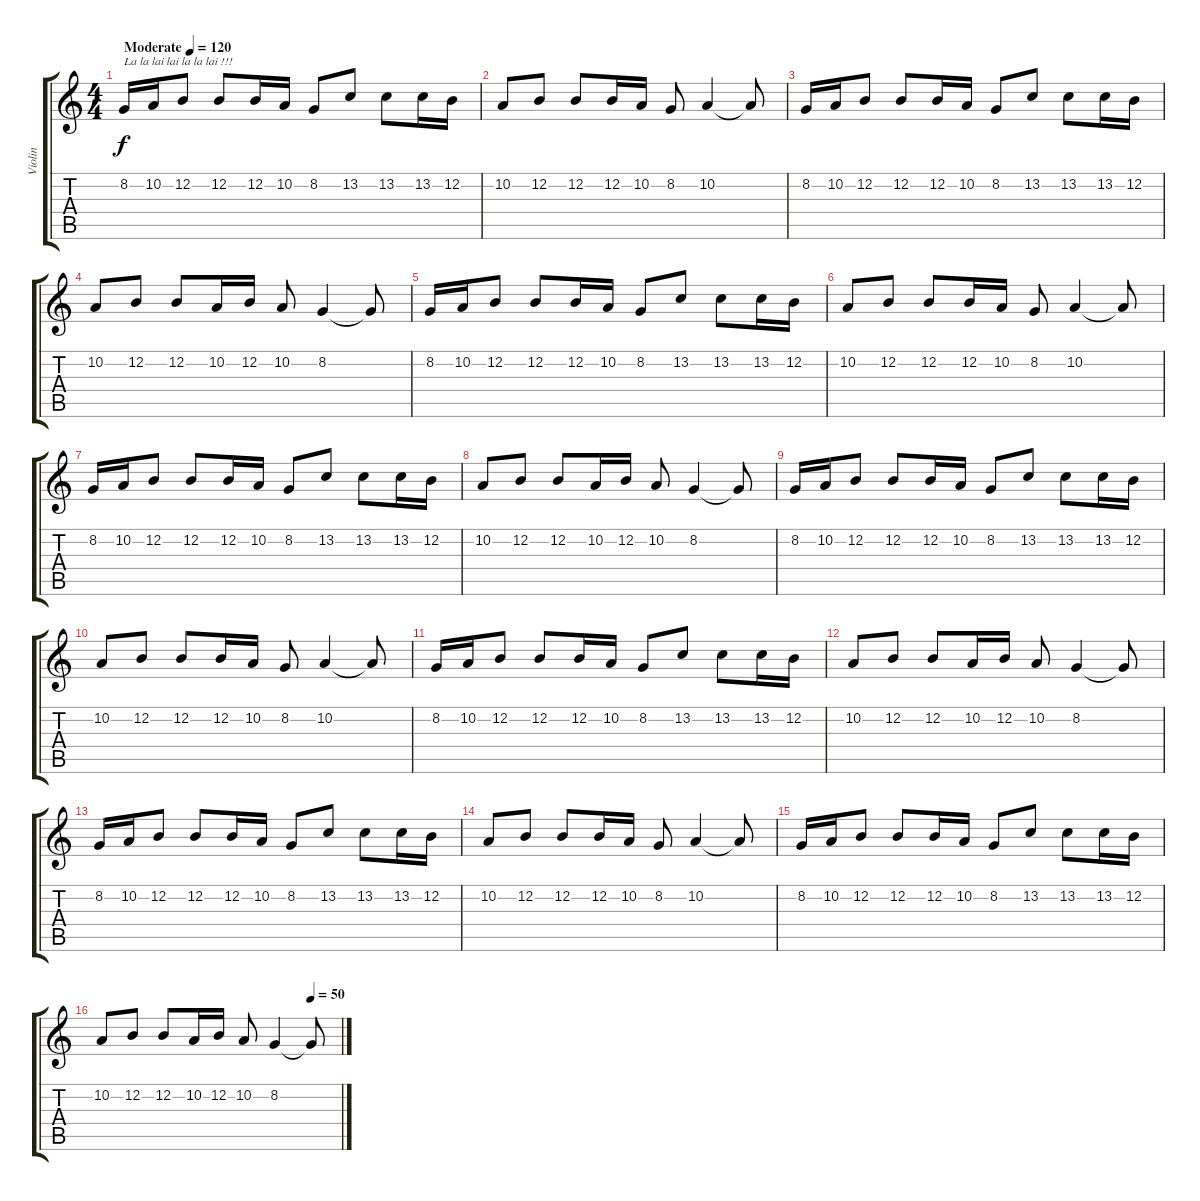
\track ("Violin" "Violin") {instrument violin}
\staff {score tabs}
\tuning (E4 B3 G3 D3 A2 E2) {hide}
\ts (4 4)
\tempo (120 "Moderate")
\clef g2
\ks c
8.2.16{txt "La la lai lai la la lai !!!" dy f instrument violin} 10.2.16 12.2.8 12.2.8 12.2.16 10.2.16 8.2.8 13.2.8 13.2.8 13.2.16 12.2.16 |
10.2.8 12.2.8 12.2.8 12.2.16 10.2.16 8.2.8 10.2.4 10.2{t}.8 |
8.2.16 10.2.16 12.2.8 12.2.8 12.2.16 10.2.16 8.2.8 13.2.8 13.2.8 13.2.16 12.2.16 |
10.2.8 12.2.8 12.2.8 10.2.16 12.2.16 10.2.8 8.2.4 8.2{t}.8 |
8.2.16 10.2.16 12.2.8 12.2.8 12.2.16 10.2.16 8.2.8 13.2.8 13.2.8 13.2.16 12.2.16 |
10.2.8 12.2.8 12.2.8 12.2.16 10.2.16 8.2.8 10.2.4 10.2{t}.8 |
8.2.16 10.2.16 12.2.8 12.2.8 12.2.16 10.2.16 8.2.8 13.2.8 13.2.8 13.2.16 12.2.16 |
10.2.8 12.2.8 12.2.8 10.2.16 12.2.16 10.2.8 8.2.4 8.2{t}.8 |
8.2.16 10.2.16 12.2.8 12.2.8 12.2.16 10.2.16 8.2.8 13.2.8 13.2.8 13.2.16 12.2.16 |
10.2.8 12.2.8 12.2.8 12.2.16 10.2.16 8.2.8 10.2.4 10.2{t}.8 |
8.2.16 10.2.16 12.2.8 12.2.8 12.2.16 10.2.16 8.2.8 13.2.8 13.2.8 13.2.16 12.2.16 |
10.2.8 12.2.8 12.2.8 10.2.16 12.2.16 10.2.8 8.2.4 8.2{t}.8 |
8.2.16 10.2.16 12.2.8 12.2.8 12.2.16 10.2.16 8.2.8 13.2.8 13.2.8 13.2.16 12.2.16 |
10.2.8 12.2.8 12.2.8 12.2.16 10.2.16 8.2.8 10.2.4 10.2{t}.8 |
8.2.16 10.2.16 12.2.8 12.2.8 12.2.16 10.2.16 8.2.8 13.2.8 13.2.8 13.2.16 12.2.16 |
\tempo (50 0.875)
10.2.8 12.2.8 12.2.8 10.2.16 12.2.16 10.2.8 8.2.4 8.2{t}.8
